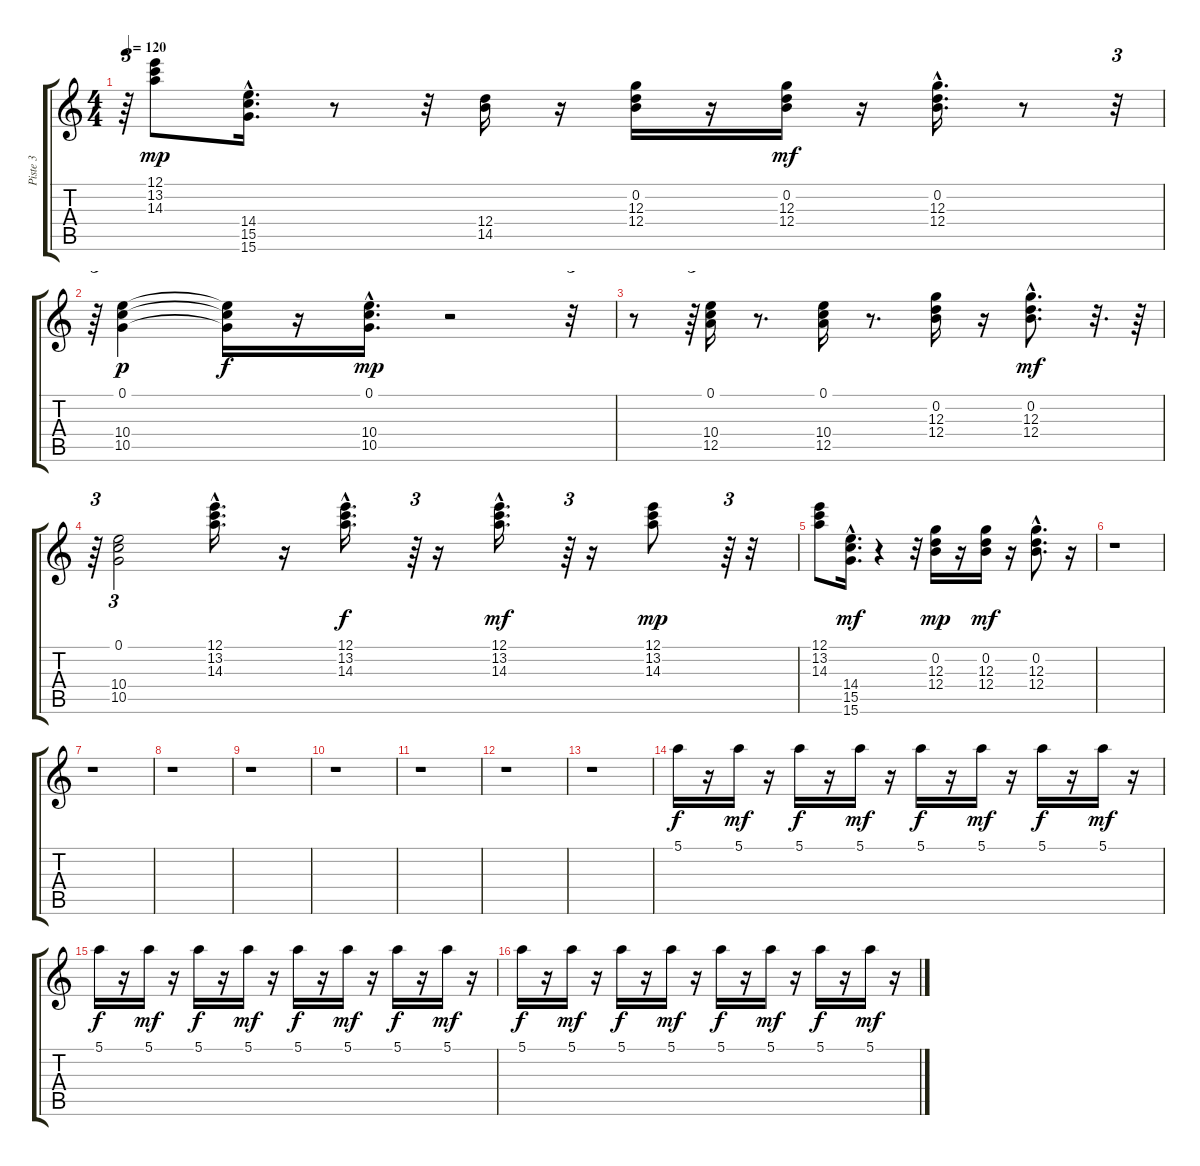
\track ("Piste 3" "Piste 3") {instrument electricguitarmuted}
\staff {score tabs}
\tuning (E4 B3 G3 D3 A2 E2) {hide}
\ts (4 4)
\tempo 120
\clef g2
\ks c
r.64{tu (3 2) dy mp} (12.1 13.2 14.3).8 (14.4{hac} 15.5{hac} 15.6{hac}).16{d} r.8 r.32 (12.4 14.5).16 r.16 (0.2 12.3 12.4).16 r.16 (0.2 12.3 12.4).16{dy mf} r.16 (0.2{hac} 12.3{hac} 12.4{hac}).16{d} r.8 r.32{tu (3 2)} |
r.64{tu (3 2)} (0.1 10.4 10.5).4{dy p} (0.1{t} 10.4{t} 10.5{t}).16{dy f} r.16 (0.1{hac} 10.4{hac} 10.5{hac}).16{d dy mp} r.2 r.32{tu (3 2)} |
r.8 r.64{tu (3 2)} (0.1 10.4 12.5).16 r.8{d} (0.1 10.4 12.5).16 r.8{d} (0.2 12.3 12.4).16 r.16 (0.2{hac} 12.3{hac} 12.4{hac}).8{d dy mf} r.32{d} r.64 |
r.64{tu (3 2)} (0.1 10.4 10.5).2{tu (3 2)} (12.1{hac} 13.2{hac} 14.3{hac}).16{d} r.16 (12.1{hac} 13.2{hac} 14.3{hac}).16{d dy f} r.64{tu (3 2)} r.16 (12.1{hac} 13.2{hac} 14.3{hac}).16{d dy mf} r.64{tu (3 2)} r.16 (12.1 13.2 14.3).8{dy mp} r.64{tu (3 2)} r.32 |
(12.1 13.2 14.3).8 (14.4{hac} 15.5{hac} 15.6{hac}).16{d dy mf} r.4 r.32 (0.2 12.3 12.4).16{dy mp} r.16 (0.2 12.3 12.4).16{dy mf} r.16 (0.2{hac} 12.3{hac} 12.4{hac}).8{d} r.16 |
r.1 |
r.1 |
r.1 |
r.1 |
r.1 |
r.1 |
r.1 |
r.1 |
5.1.16{dy f} r.16 5.1.16{dy mf} r.16 5.1.16{dy f} r.16 5.1.16{dy mf} r.16 5.1.16{dy f} r.16 5.1.16{dy mf} r.16 5.1.16{dy f} r.16 5.1.16{dy mf} r.16 |
5.1.16{dy f} r.16 5.1.16{dy mf} r.16 5.1.16{dy f} r.16 5.1.16{dy mf} r.16 5.1.16{dy f} r.16 5.1.16{dy mf} r.16 5.1.16{dy f} r.16 5.1.16{dy mf} r.16 |
5.1.16{dy f} r.16 5.1.16{dy mf} r.16 5.1.16{dy f} r.16 5.1.16{dy mf} r.16 5.1.16{dy f} r.16 5.1.16{dy mf} r.16 5.1.16{dy f} r.16 5.1.16{dy mf} r.16
